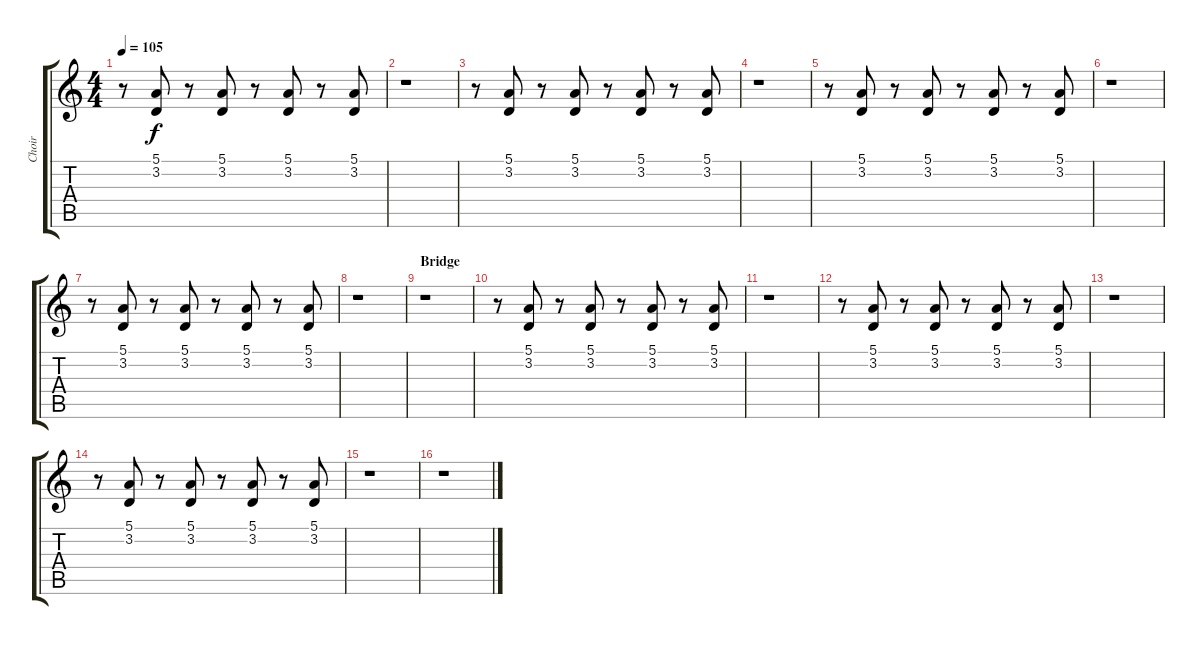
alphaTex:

\track ("Choir" "Choir") {instrument lead6voice}
\staff {score tabs}
\tuning (E4 B3 G3 D3 A2 E2) {hide}
\ts (4 4)
\tempo 105
\clef g2
\ks c
r.8{dy f volume 8} (5.1 3.2).8 r.8 (5.1 3.2).8 r.8 (5.1 3.2).8 r.8 (5.1 3.2).8 |
r.1 |
r.8{volume 8} (5.1 3.2).8 r.8 (5.1 3.2).8 r.8 (5.1 3.2).8 r.8 (5.1 3.2).8 |
r.1 |
r.8{volume 8} (5.1 3.2).8 r.8 (5.1 3.2).8 r.8 (5.1 3.2).8 r.8 (5.1 3.2).8 |
r.1 |
r.8{volume 8} (5.1 3.2).8 r.8 (5.1 3.2).8 r.8 (5.1 3.2).8 r.8 (5.1 3.2).8 |
r.1 |
\section ("" "Bridge")
r.1 |
r.8 (5.1 3.2).8 r.8 (5.1 3.2).8 r.8 (5.1 3.2).8 r.8 (5.1 3.2).8 |
r.1 |
r.8 (5.1 3.2).8 r.8 (5.1 3.2).8 r.8 (5.1 3.2).8 r.8 (5.1 3.2).8 |
r.1 |
r.8 (5.1 3.2).8 r.8 (5.1 3.2).8 r.8 (5.1 3.2).8 r.8 (5.1 3.2).8 |
r.1 |
r.1
